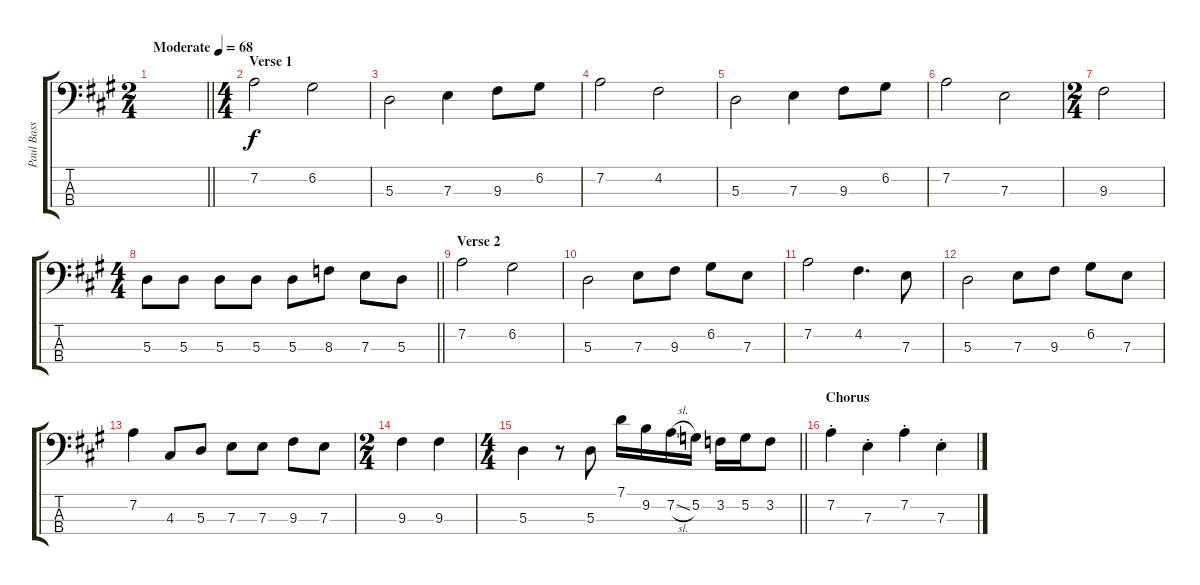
\track ("Paul Bass" "Paul Bass") {instrument electricbassfinger}
\staff {score tabs}
\tuning (G2 D2 A1 E1) {hide}
\ts (2 4)
\tempo (68 "Moderate")
\clef f4
\barLineRight lightlight
\ks a
|
\ts (4 4)
\section ("" "Verse 1")
7.2.2 6.2.2 |
5.3.2 7.3.4 9.3.8 6.2.8 |
7.2.2 4.2.2 |
5.3.2 7.3.4 9.3.8 6.2.8 |
7.2.2 7.3.2 |
\ts (2 4)
9.3.2 |
\ts (4 4)
\barLineRight lightlight
5.3.8 5.3.8 5.3.8 5.3.8 5.3.8 8.3.8 7.3.8 5.3.8 |
\section ("" "Verse 2")
7.2.2 6.2.2 |
5.3.2 7.3.8 9.3.8 6.2.8 7.3.8 |
7.2.2 4.2.4{d} 7.3.8 |
5.3.2 7.3.8 9.3.8 6.2.8 7.3.8 |
7.2.4 4.3.8 5.3.8 7.3.8 7.3.8 9.3.8 7.3.8 |
\ts (2 4)
9.3.4 9.3.4 |
\ts (4 4)
\barLineRight lightlight
5.3.4 r.8 5.3.8 7.1.16 9.2.16 7.2{sl}.16 5.2.16 3.2.16 5.2.16 3.2.8 |
\section ("" "Chorus")
7.2{st}.4 7.3{st}.4 7.2{st}.4 7.3{st}.4
